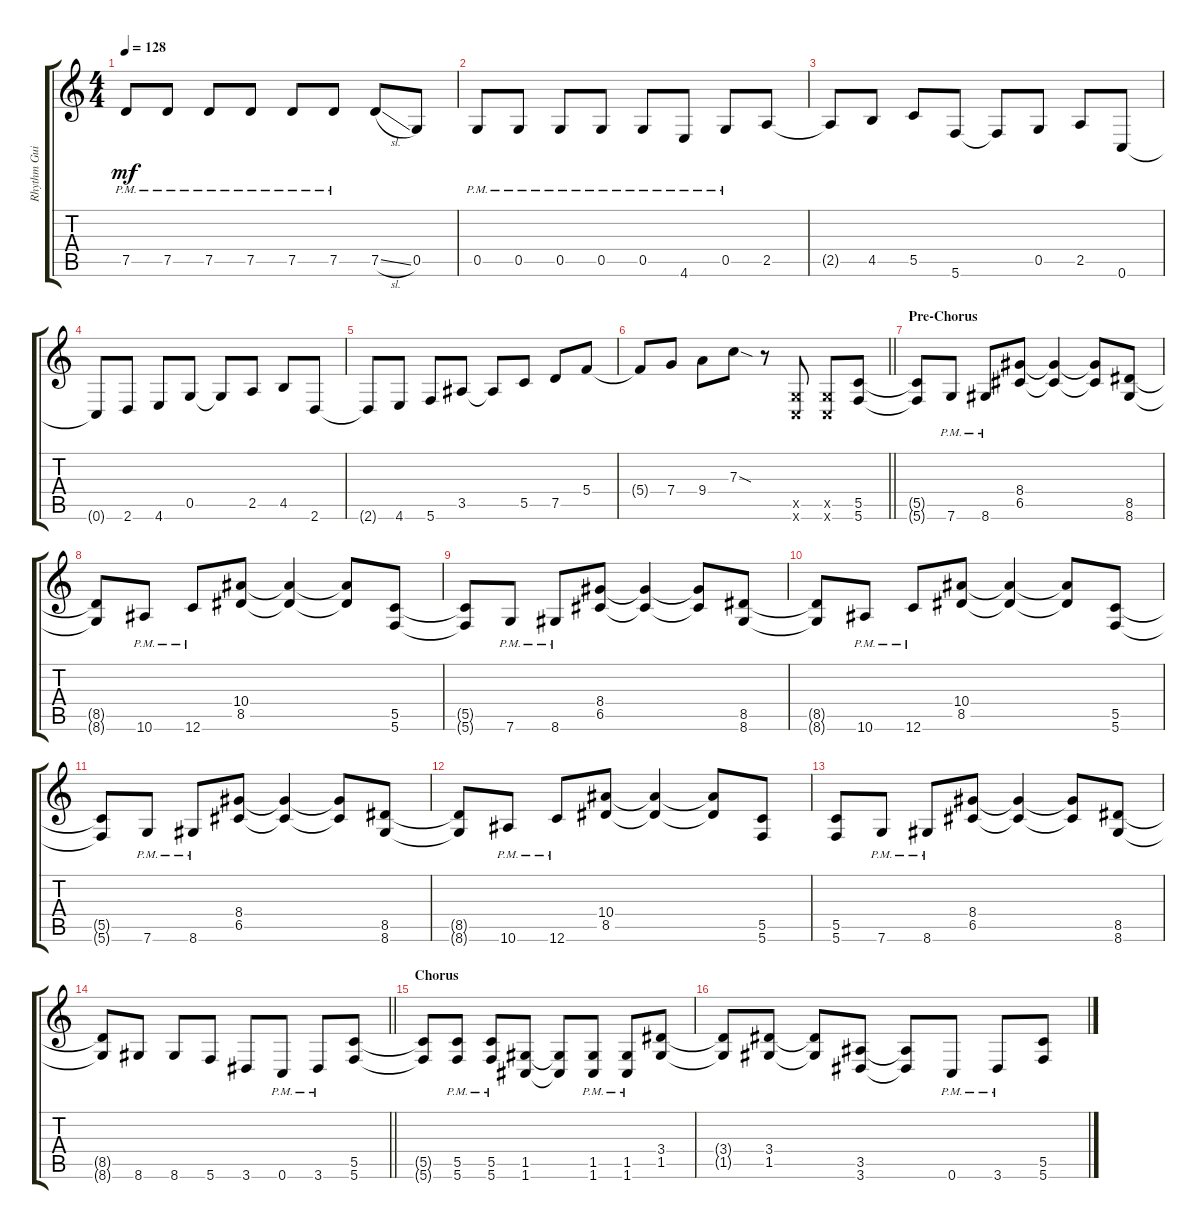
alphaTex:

\track ("Rhythm Guitar" "Rhythm Gui") {instrument distortionguitar}
\staff {score tabs}
\tuning (D4 A3 F3 C3 G2 C2) {hide}
\ts (4 4)
\tempo 128
\clef g2
\ks c
7.5{pm}.8{dy mf} 7.5{pm}.8 7.5{pm}.8 7.5{pm}.8 7.5{pm}.8 7.5{pm}.8 7.5{sl}.8 0.5.8 |
0.5{pm}.8 0.5{pm}.8 0.5{pm}.8 0.5{pm}.8 0.5{pm}.8 4.6{pm}.8 0.5{pm}.8 2.5.8 |
2.5{t}.8 4.5.8 5.5.8 5.6.8 5.6{t}.8 0.5.8 2.5.8 0.6.8 |
0.6{t}.8 2.6.8 4.6.8 0.5.8 0.5{t}.8 2.5.8 4.5.8 2.6.8 |
2.6{t}.8 4.6.8 5.6.8 3.5.8 3.5{t}.8 5.5.8 7.5.8 5.4.8 |
\barLineRight lightlight
5.4{t}.8 7.4.8 9.4.8 7.3{sod}.8 r.8 (0.5{x} 0.6{x}).8 (0.5{x} 0.6{x}).8 (5.5 5.6).8 |
\section ("" "Pre-Chorus")
(5.5{t} 5.6{t}).8 7.6{pm}.8 8.6{pm}.8 (8.4 6.5).8 (8.4{t} 6.5{t}).4 (8.4{t} 6.5{t}).8 (8.5 8.6).8 |
(8.5{t} 8.6{t}).8 10.6{pm}.8 12.6{pm}.8 (10.4 8.5).8 (10.4{t} 8.5{t}).4 (10.4{t} 8.5{t}).8 (5.5 5.6).8 |
(5.5{t} 5.6{t}).8 7.6{pm}.8 8.6{pm}.8 (8.4 6.5).8 (8.4{t} 6.5{t}).4 (8.4{t} 6.5{t}).8 (8.5 8.6).8 |
(8.5{t} 8.6{t}).8 10.6{pm}.8 12.6{pm}.8 (10.4 8.5).8 (10.4{t} 8.5{t}).4 (10.4{t} 8.5{t}).8 (5.5 5.6).8 |
(5.5{t} 5.6{t}).8 7.6{pm}.8 8.6{pm}.8 (8.4 6.5).8 (8.4{t} 6.5{t}).4 (8.4{t} 6.5{t}).8 (8.5 8.6).8 |
(8.5{t} 8.6{t}).8 10.6{pm}.8 12.6{pm}.8 (10.4 8.5).8 (10.4{t} 8.5{t}).4 (10.4{t} 8.5{t}).8 (5.5 5.6).8 |
(5.5 5.6).8 7.6{pm}.8 8.6{pm}.8 (8.4 6.5).8 (8.4{t} 6.5{t}).4 (8.4{t} 6.5{t}).8 (8.5 8.6).8 |
\barLineRight lightlight
(8.5{t} 8.6{t}).8 8.6.8 8.6.8 5.6.8 3.6.8 0.6{pm}.8 3.6{pm}.8 (5.5 5.6).8 |
\section ("" "Chorus")
(5.5{t} 5.6{t}).8 (5.5{pm} 5.6{pm}).8 (5.5{pm} 5.6{pm}).8 (1.5 1.6).8 (1.5{t} 1.6{t}).8 (1.5{pm} 1.6{pm}).8 (1.5{pm} 1.6{pm}).8 (3.4 1.5).8 |
(3.4{t} 1.5{t}).8 (3.4 1.5).8 (3.4{t} 1.5{t}).8 (3.5 3.6).8 (3.5{t} 3.6{t}).8 0.6{pm}.8 3.6{pm}.8 (5.5 5.6).8
